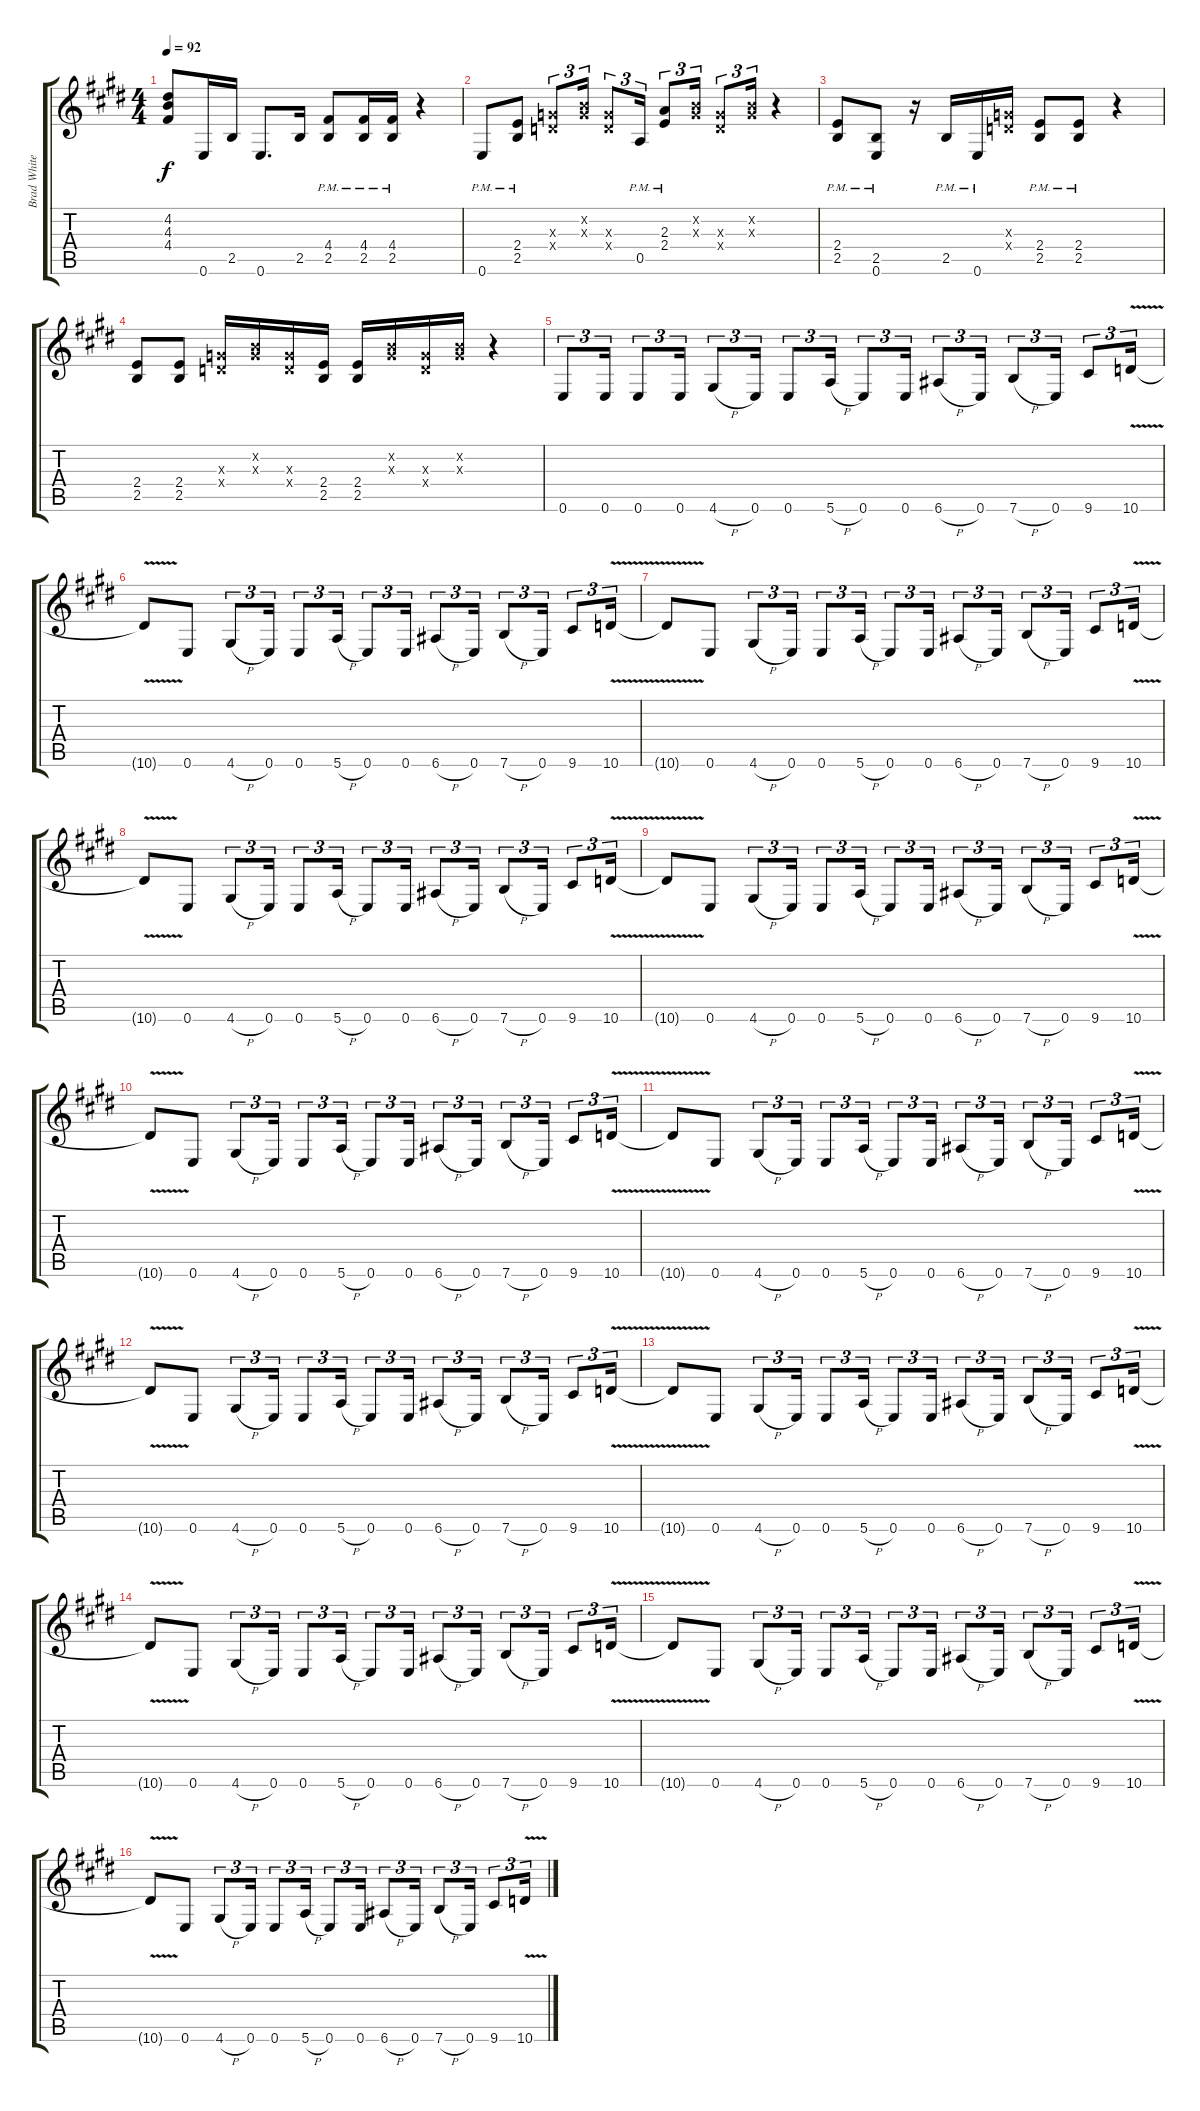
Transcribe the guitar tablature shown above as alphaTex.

\track ("Brad Whiteford" "Brad White") {instrument distortionguitar}
\staff {score tabs}
\tuning (E4 B3 G3 D3 A2 E2) {hide}
\ts (4 4)
\tempo 92
\clef g2
\ks e
(4.2 4.3 4.4).8{dy f} 0.6.16 2.5.16 0.6.8{d} 2.5.16 (4.4{pm} 2.5{pm}).8 (4.4{pm} 2.5{pm}).16 (4.4{pm} 2.5{pm}).16 r.4 |
0.6{pm}.8 (2.4{pm} 2.5{pm}).8 (0.3{x} 0.4{x}).8{tu (3 2)} (0.2{x} 0.3{x}).16{tu (3 2)} (0.3{x} 0.4{x}).8{tu (3 2)} 0.5{pm}.16{tu (3 2)} (2.3{pm} 2.4{pm}).8{tu (3 2)} (0.2{x} 0.3{x}).16{tu (3 2)} (0.3{x} 0.4{x}).8{tu (3 2)} (0.2{x} 0.3{x}).16{tu (3 2)} r.4 |
(2.4{pm} 2.5{pm}).8 (2.5{pm} 0.6{pm}).8 r.16 2.5{pm}.16 0.6{pm}.16 (0.3{x} 0.4{x}).16 (2.4{pm} 2.5{pm}).8 (2.4{pm} 2.5{pm}).8 r.4 |
(2.4 2.5).8 (2.4 2.5).8 (0.3{x} 0.4{x}).16 (0.2{x} 0.3{x}).16 (0.3{x} 0.4{x}).16 (2.4 2.5).16 (2.4 2.5).16 (0.2{x} 0.3{x}).16 (0.3{x} 0.4{x}).16 (0.2{x} 0.3{x}).16 r.4 |
0.6.8{tu (3 2)} 0.6.16{tu (3 2)} 0.6.8{tu (3 2)} 0.6.16{tu (3 2)} 4.6{h}.8{tu (3 2)} 0.6.16{tu (3 2)} 0.6.8{tu (3 2)} 5.6{h}.16{tu (3 2)} 0.6.8{tu (3 2)} 0.6.16{tu (3 2)} 6.6{h}.8{tu (3 2)} 0.6.16{tu (3 2)} 7.6{h}.8{tu (3 2)} 0.6.16{tu (3 2)} 9.6.8{tu (3 2)} 10.6{v}.16{tu (3 2)} |
10.6{t}.8 0.6.8 4.6{h}.8{tu (3 2)} 0.6.16{tu (3 2)} 0.6.8{tu (3 2)} 5.6{h}.16{tu (3 2)} 0.6.8{tu (3 2)} 0.6.16{tu (3 2)} 6.6{h}.8{tu (3 2)} 0.6.16{tu (3 2)} 7.6{h}.8{tu (3 2)} 0.6.16{tu (3 2)} 9.6.8{tu (3 2)} 10.6{v}.16{tu (3 2)} |
10.6{t}.8 0.6.8 4.6{h}.8{tu (3 2)} 0.6.16{tu (3 2)} 0.6.8{tu (3 2)} 5.6{h}.16{tu (3 2)} 0.6.8{tu (3 2)} 0.6.16{tu (3 2)} 6.6{h}.8{tu (3 2)} 0.6.16{tu (3 2)} 7.6{h}.8{tu (3 2)} 0.6.16{tu (3 2)} 9.6.8{tu (3 2)} 10.6{v}.16{tu (3 2)} |
10.6{t}.8 0.6.8 4.6{h}.8{tu (3 2)} 0.6.16{tu (3 2)} 0.6.8{tu (3 2)} 5.6{h}.16{tu (3 2)} 0.6.8{tu (3 2)} 0.6.16{tu (3 2)} 6.6{h}.8{tu (3 2)} 0.6.16{tu (3 2)} 7.6{h}.8{tu (3 2)} 0.6.16{tu (3 2)} 9.6.8{tu (3 2)} 10.6{v}.16{tu (3 2)} |
10.6{t}.8 0.6.8 4.6{h}.8{tu (3 2)} 0.6.16{tu (3 2)} 0.6.8{tu (3 2)} 5.6{h}.16{tu (3 2)} 0.6.8{tu (3 2)} 0.6.16{tu (3 2)} 6.6{h}.8{tu (3 2)} 0.6.16{tu (3 2)} 7.6{h}.8{tu (3 2)} 0.6.16{tu (3 2)} 9.6.8{tu (3 2)} 10.6{v}.16{tu (3 2)} |
10.6{t}.8 0.6.8 4.6{h}.8{tu (3 2)} 0.6.16{tu (3 2)} 0.6.8{tu (3 2)} 5.6{h}.16{tu (3 2)} 0.6.8{tu (3 2)} 0.6.16{tu (3 2)} 6.6{h}.8{tu (3 2)} 0.6.16{tu (3 2)} 7.6{h}.8{tu (3 2)} 0.6.16{tu (3 2)} 9.6.8{tu (3 2)} 10.6{v}.16{tu (3 2)} |
10.6{t}.8 0.6.8 4.6{h}.8{tu (3 2)} 0.6.16{tu (3 2)} 0.6.8{tu (3 2)} 5.6{h}.16{tu (3 2)} 0.6.8{tu (3 2)} 0.6.16{tu (3 2)} 6.6{h}.8{tu (3 2)} 0.6.16{tu (3 2)} 7.6{h}.8{tu (3 2)} 0.6.16{tu (3 2)} 9.6.8{tu (3 2)} 10.6{v}.16{tu (3 2)} |
10.6{t}.8 0.6.8 4.6{h}.8{tu (3 2)} 0.6.16{tu (3 2)} 0.6.8{tu (3 2)} 5.6{h}.16{tu (3 2)} 0.6.8{tu (3 2)} 0.6.16{tu (3 2)} 6.6{h}.8{tu (3 2)} 0.6.16{tu (3 2)} 7.6{h}.8{tu (3 2)} 0.6.16{tu (3 2)} 9.6.8{tu (3 2)} 10.6{v}.16{tu (3 2)} |
10.6{t}.8 0.6.8 4.6{h}.8{tu (3 2)} 0.6.16{tu (3 2)} 0.6.8{tu (3 2)} 5.6{h}.16{tu (3 2)} 0.6.8{tu (3 2)} 0.6.16{tu (3 2)} 6.6{h}.8{tu (3 2)} 0.6.16{tu (3 2)} 7.6{h}.8{tu (3 2)} 0.6.16{tu (3 2)} 9.6.8{tu (3 2)} 10.6{v}.16{tu (3 2)} |
10.6{t}.8 0.6.8 4.6{h}.8{tu (3 2)} 0.6.16{tu (3 2)} 0.6.8{tu (3 2)} 5.6{h}.16{tu (3 2)} 0.6.8{tu (3 2)} 0.6.16{tu (3 2)} 6.6{h}.8{tu (3 2)} 0.6.16{tu (3 2)} 7.6{h}.8{tu (3 2)} 0.6.16{tu (3 2)} 9.6.8{tu (3 2)} 10.6{v}.16{tu (3 2)} |
10.6{t}.8 0.6.8 4.6{h}.8{tu (3 2)} 0.6.16{tu (3 2)} 0.6.8{tu (3 2)} 5.6{h}.16{tu (3 2)} 0.6.8{tu (3 2)} 0.6.16{tu (3 2)} 6.6{h}.8{tu (3 2)} 0.6.16{tu (3 2)} 7.6{h}.8{tu (3 2)} 0.6.16{tu (3 2)} 9.6.8{tu (3 2)} 10.6{v}.16{tu (3 2)} |
10.6{t}.8 0.6.8 4.6{h}.8{tu (3 2)} 0.6.16{tu (3 2)} 0.6.8{tu (3 2)} 5.6{h}.16{tu (3 2)} 0.6.8{tu (3 2)} 0.6.16{tu (3 2)} 6.6{h}.8{tu (3 2)} 0.6.16{tu (3 2)} 7.6{h}.8{tu (3 2)} 0.6.16{tu (3 2)} 9.6.8{tu (3 2)} 10.6{v}.16{tu (3 2)}
